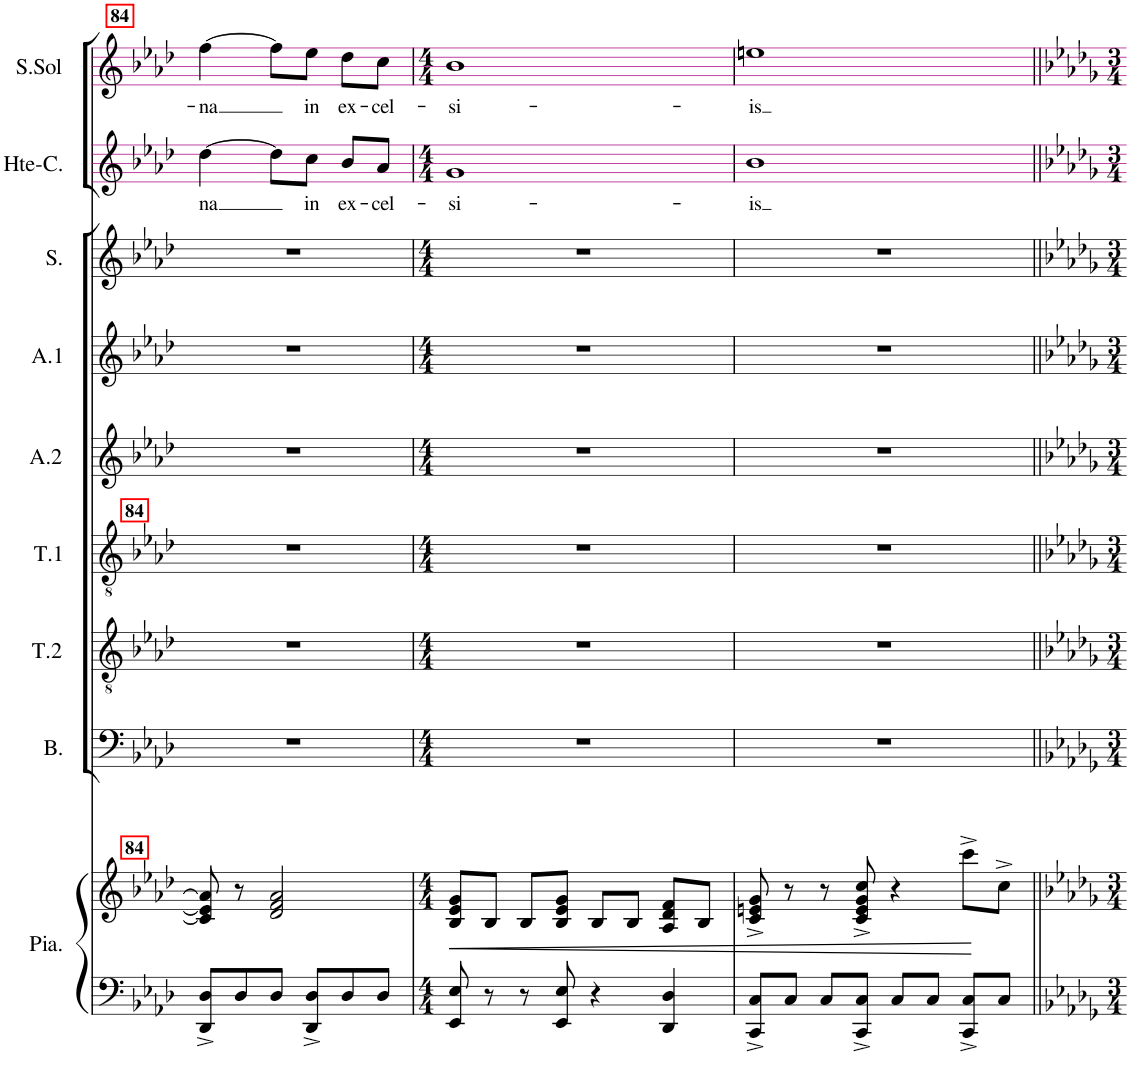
**kern	**kern	**dynam	**kern	**kern	**kern	**kern	**kern	**kern	**kern	**text	**kern	**text
*part9	*part9	*part9	*part8	*part7	*part6	*part5	*part4	*part3	*part2	*part2	*part1	*part1
*staff10	*staff9	*staff9/10	*staff8	*staff7	*staff6	*staff5	*staff4	*staff3	*staff2	*staff2	*staff1	*staff1
*I"Piano	*	*	*I"Basse	*I"Ténor 2	*I"Ténor 1	*I"Alto 2	*I"Alto 1	*I"Soprano	*I"Hte-Contre	*	*I"Soprane Sol	*
*I'Pia.	*	*	*I'B.	*I'T.2	*I'T.1	*I'A.2	*I'A.1	*I'S.	*I'Hte-C.	*	*I'S.Sol	*
!!LO:PB:g=z
*clefF4	*clefG2	*	*clefF4	*clefGv2	*clefGv2	*clefG2	*clefG2	*clefG2	*clefG2	*	*clefG2	*
*k[b-e-a-d-]	*k[b-e-a-d-]	*	*k[b-e-a-d-]	*k[b-e-a-d-]	*k[b-e-a-d-]	*k[b-e-a-d-]	*k[b-e-a-d-]	*k[b-e-a-d-]	*k[b-e-a-d-]	*	*k[b-e-a-d-]	*
*M3/4	*M3/4	*	*M3/4	*M3/4	*M3/4	*M3/4	*M3/4	*M3/4	*M3/4	*	*M3/4	*
=84	=84	=84	=84	=84	=84	=84	=84	=84	=84	=84	=84	=84
!	!	!	!	!	!LO:TX:a:B:t=84	!	!	!	!	!	!	!
!	!LO:TX:a:B:t=84	!	!	!	!	!	!	!	!	!	!	!
!	!	!	!	!	!	!	!	!	!	!LO:LY:b	!	!LO:LY:b
8DD-/^ 8D-/^L	8c/] 8e-/] 8a-/]	.	2.r	2.r	2.r	2.r	2.r	2.r	[4dd-\	-na	[4ff\	-na
8D-/	8r	.	.	.	.	.	.	.	.	.	.	.
8D-/J	2d-/ 2f/ 2a-/	.	.	.	.	.	.	.	8dd-\L]	.	8ff\L]	.
!	!	!	!	!	!	!	!	!	!	!LO:LY:b	!	!LO:LY:b
8DD-/^ 8D-/^L	.	.	.	.	.	.	.	.	8cc\J	in	8ee-\J	in
!	!	!	!	!	!	!	!	!	!	!LO:LY:b	!	!LO:LY:b
8D-/	.	.	.	.	.	.	.	.	8b-/L	ex-	8dd-\L	ex-
!	!	!	!	!	!	!	!	!	!	!LO:LY:b	!	!LO:LY:b
8D-/J	.	.	.	.	.	.	.	.	8a-/J	-cel-	8cc\J	-cel-
=85	=85	=85	=85	=85	=85	=85	=85	=85	=85	=85	=85	=85
*M4/4	*M4/4	*	*M4/4	*M4/4	*M4/4	*M4/4	*M4/4	*M4/4	*M4/4	*	*M4/4	*
!	!	!LO:HP:b	!	!	!	!	!	!	!	!LO:LY:b	!	!LO:LY:b
8EE-/ 8E-/	8B-/ 8e-/ 8g/L	<	1r	1r	1r	1r	1r	1r	1g	-si-	1b-	-si-
8r	8B-/J	.	.	.	.	.	.	.	.	.	.	.
8r	8B-/L	.	.	.	.	.	.	.	.	.	.	.
8EE-/ 8E-/	8B-/ 8e-/ 8g/J	.	.	.	.	.	.	.	.	.	.	.
4r	8B-/L	.	.	.	.	.	.	.	.	.	.	.
.	8B-/J	.	.	.	.	.	.	.	.	.	.	.
4DD-/ 4D-/	8A-/ 8d-/ 8f/L	.	.	.	.	.	.	.	.	.	.	.
.	8B-/J	.	.	.	.	.	.	.	.	.	.	.
=86	=86	=86	=86	=86	=86	=86	=86	=86	=86	=86	=86	=86
!	!	!	!	!	!	!	!	!	!	!LO:LY:b	!	!LO:LY:b
8CC/^< 8C/^<L	8c/^ 8en/^ 8g/^	.	1r	1r	1r	1r	1r	1r	1b-	-is	1een	-is
8C/J	8r	.	.	.	.	.	.	.	.	.	.	.
8C/L	8r	.	.	.	.	.	.	.	.	.	.	.
8CC/^< 8C/^<J	8c/^ 8e/^ 8g/^ 8cc/^	.	.	.	.	.	.	.	.	.	.	.
8C/L	4r	.	.	.	.	.	.	.	.	.	.	.
8C/J	.	.	.	.	.	.	.	.	.	.	.	.
8CC/^< 8C/^<L	8ccc^\L	.	.	.	.	.	.	.	.	.	.	.
8C/J	8cc^\J	.	.	.	.	.	.	.	.	.	.	.
.	.	[	.	.	.	.	.	.	.	.	.	.
=||	=||	=||	=||	=||	=||	=||	=||	=||	=||	=||	=||	=||
*-	*-	*-	*-	*-	*-	*-	*-	*-	*-	*-	*-	*-
